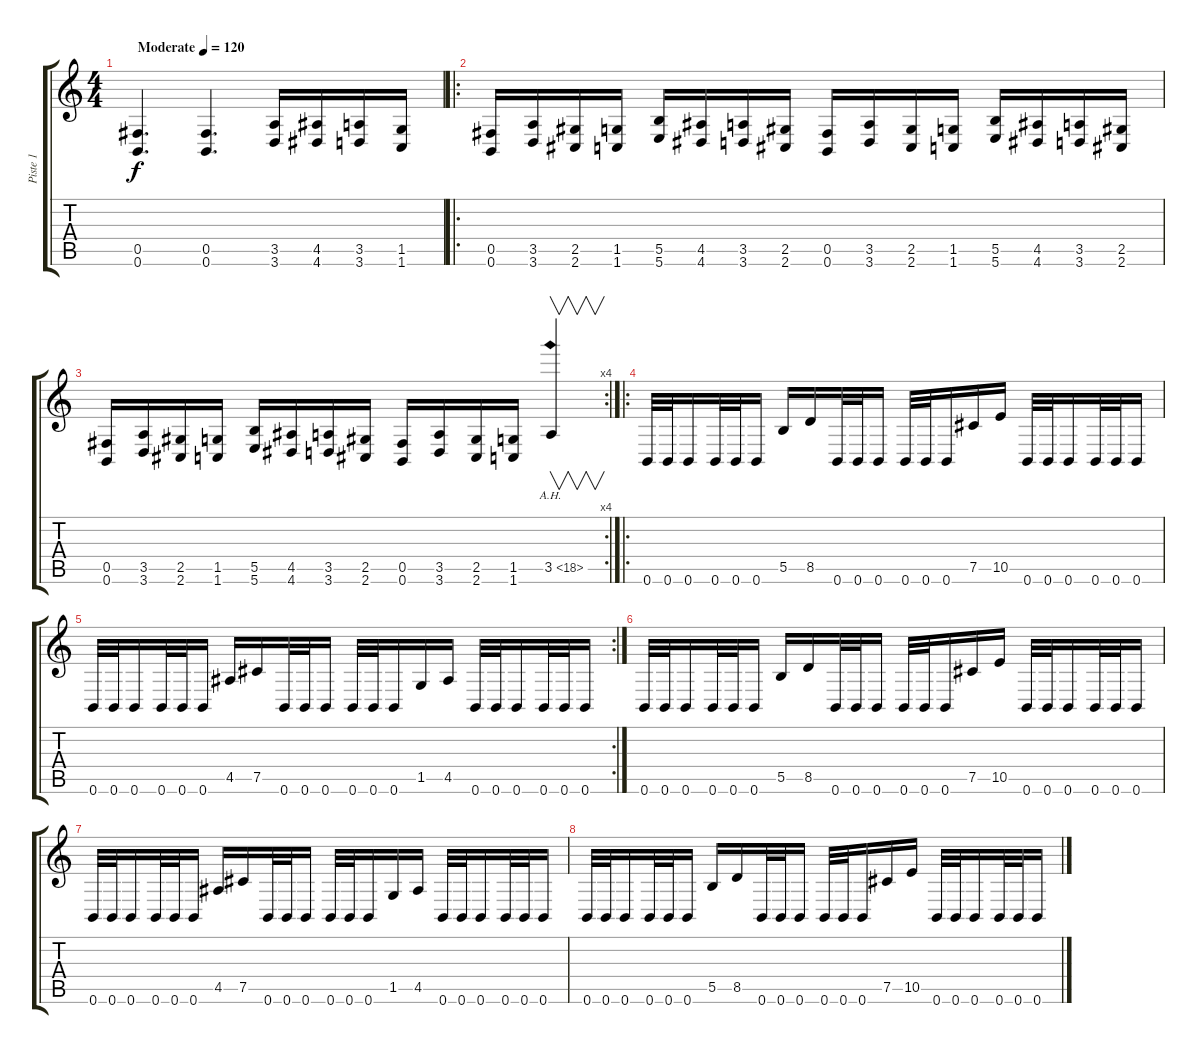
\track ("Piste 1" "Piste 1") {instrument distortionguitar}
\staff {score tabs}
\tuning (Db4 Ab3 E3 B2 Gb2 B1) {hide}
\ts (4 4)
\tempo (120 "Moderate")
\clef g2
\ks c
(0.5 0.6).4{d dy f instrument distortionguitar} (0.5 0.6).4{d} (3.5 3.6).16 (4.5 4.6).16 (3.5 3.6).16 (1.5 1.6).16 |
\ro
(0.5 0.6).16 (3.5 3.6).16 (2.5 2.6).16 (1.5 1.6).16 (5.5 5.6).16 (4.5 4.6).16 (3.5 3.6).16 (2.5 2.6).16 (0.5 0.6).16 (3.5 3.6).16 (2.5 2.6).16 (1.5 1.6).16 (5.5 5.6).16 (4.5 4.6).16 (3.5 3.6).16 (2.5 2.6).16 |
\rc 4
(0.5 0.6).16 (3.5 3.6).16 (2.5 2.6).16 (1.5 1.6).16 (5.5 5.6).16 (4.5 4.6).16 (3.5 3.6).16 (2.5 2.6).16 (0.5 0.6).16 (3.5 3.6).16 (2.5 2.6).16 (1.5 1.6).16 3.5{ah 15}.4{v} |
\ro
0.6.32 0.6.32 0.6.16 0.6.32 0.6.32 0.6.16 5.5.16 8.5.16 0.6.32 0.6.32 0.6.16 0.6.32 0.6.32 0.6.16 7.5.16 10.5.16 0.6.32 0.6.32 0.6.16 0.6.32 0.6.32 0.6.16 |
\rc 2
0.6.32 0.6.32 0.6.16 0.6.32 0.6.32 0.6.16 4.5.16 7.5.16 0.6.32 0.6.32 0.6.16 0.6.32 0.6.32 0.6.16 1.5.16 4.5.16 0.6.32 0.6.32 0.6.16 0.6.32 0.6.32 0.6.16 |
0.6.32 0.6.32 0.6.16 0.6.32 0.6.32 0.6.16 5.5.16 8.5.16 0.6.32 0.6.32 0.6.16 0.6.32 0.6.32 0.6.16 7.5.16 10.5.16 0.6.32 0.6.32 0.6.16 0.6.32 0.6.32 0.6.16 |
0.6.32 0.6.32 0.6.16 0.6.32 0.6.32 0.6.16 4.5.16 7.5.16 0.6.32 0.6.32 0.6.16 0.6.32 0.6.32 0.6.16 1.5.16 4.5.16 0.6.32 0.6.32 0.6.16 0.6.32 0.6.32 0.6.16 |
0.6.32 0.6.32 0.6.16 0.6.32 0.6.32 0.6.16 5.5.16 8.5.16 0.6.32 0.6.32 0.6.16 0.6.32 0.6.32 0.6.16 7.5.16 10.5.16 0.6.32 0.6.32 0.6.16 0.6.32 0.6.32 0.6.16
